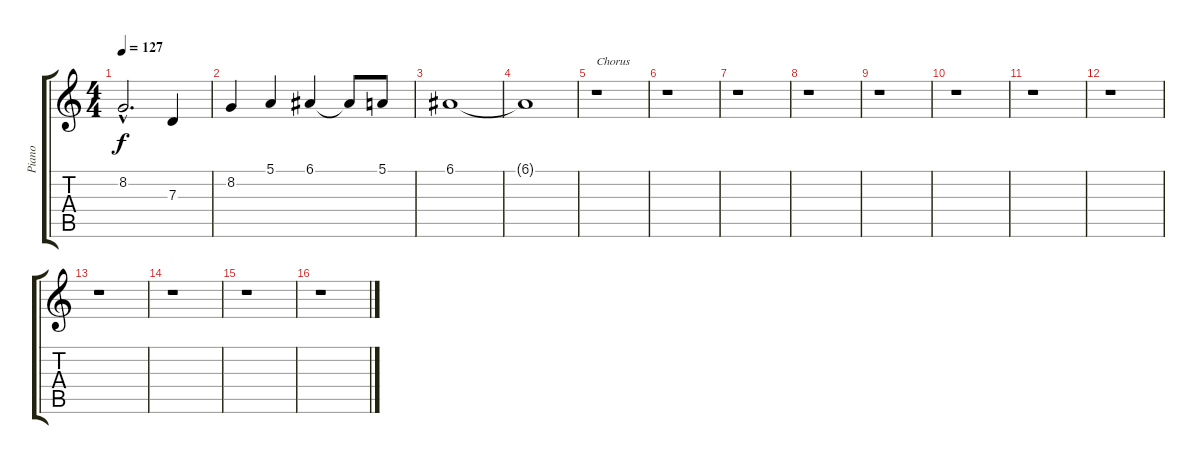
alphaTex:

\track ("Piano" "Piano") {instrument harpsichord}
\staff {score tabs}
\tuning (E4 B3 G3 D3 A2 E2) {hide}
\ts (4 4)
\tempo 127
\clef g2
\ks c
8.2{hac}.2{d dy f} 7.3.4 |
8.2.4 5.1.4 6.1.4 6.1{t}.8 5.1.8 |
6.1.1 |
6.1{t}.1 |
r.1{txt "Chorus"} |
r.1 |
r.1 |
r.1 |
r.1 |
r.1 |
r.1 |
r.1 |
r.1 |
r.1 |
r.1 |
r.1
